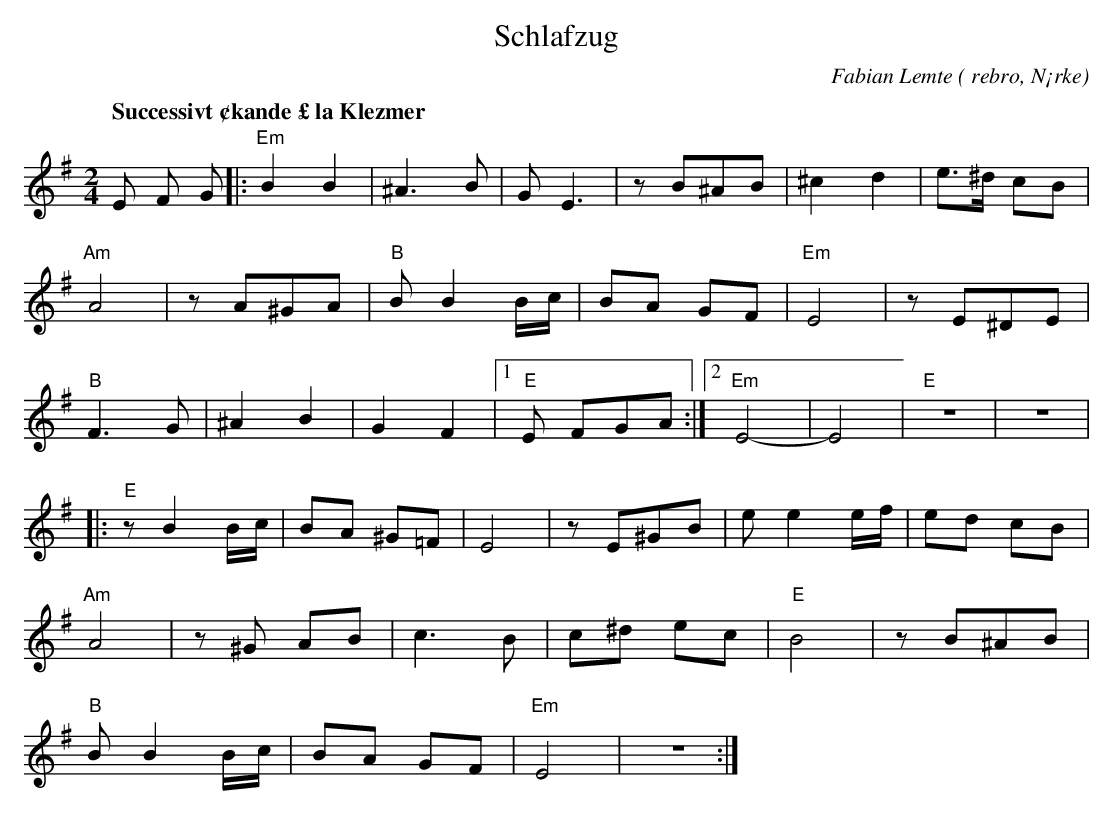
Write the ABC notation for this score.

X:1
T:Schlafzug
O: rebro, N¡rke
C:Fabian Lemte
Q:"Successivt ¢kande £ la Klezmer"
M:2/4
L:1/8
K:Em
E F G |:"Em" B2 B2 | ^A3B | GE3 | zB^AB | ^c2 d2 | e>^d cB |
"Am" A4 | zA^GA |"B" B B2 B/2c/2 | BA GF |"Em" E4 | zE^DE |
"B" F3G | ^A2 B2 | G2 F2 |1"E" E FGA :|2"Em" E4- | E4 |"E" z4 | z4 |
|:"E" zB2 B/2c/2 | BA ^G=F | E4 | zE^GB | e e2 e/2f/2| ed cB |
"Am" A4 | z^G AB | c3B | c^d ec |"E" B4 | zB^AB |
"B" B B2 B/2c/2 | BA GF |"Em" E4 | z4 :|
